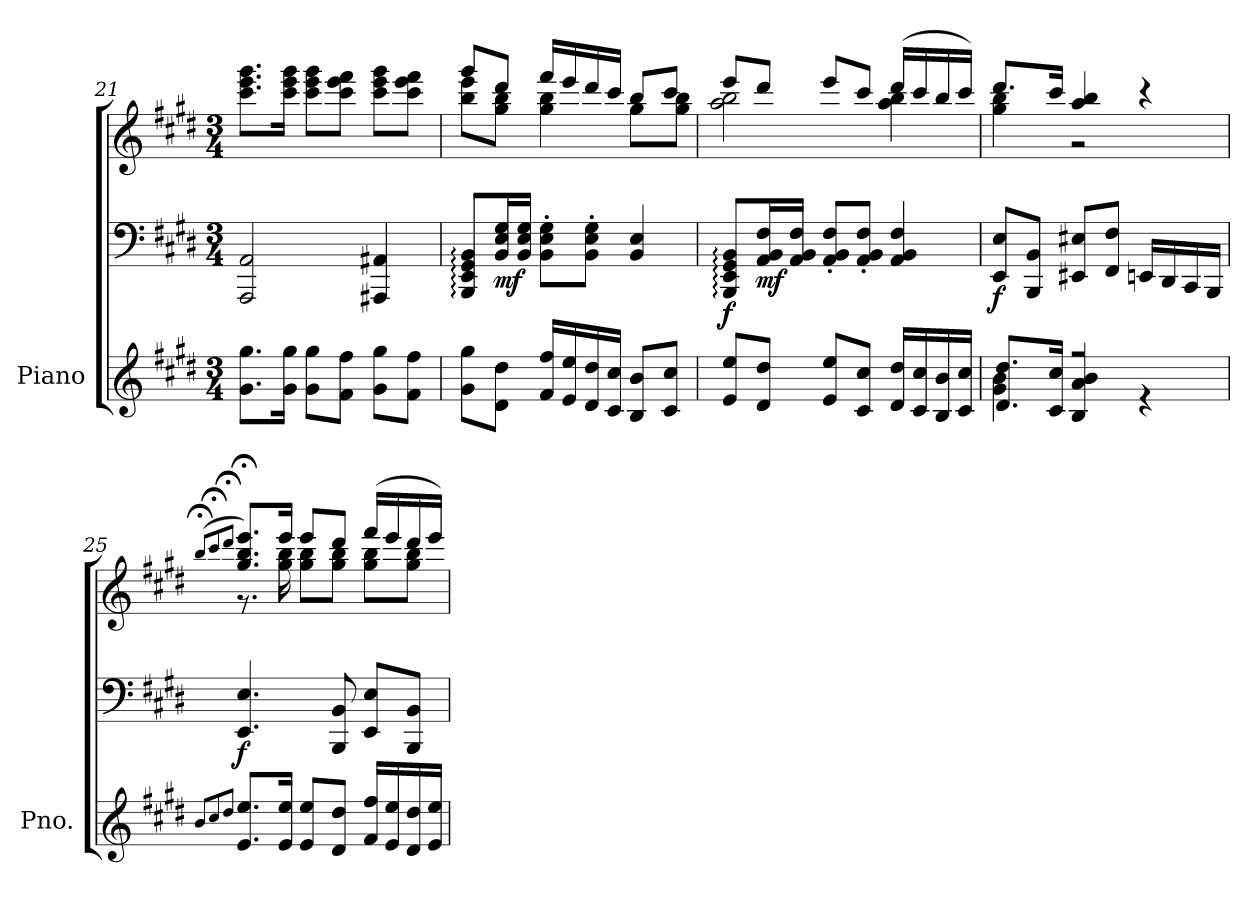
**kern	**kern	**kern	**dynam
*part1	*part1	*part1	*part1
*staff3	*staff2	*staff1	*staff1/2/3
*I"Piano	*	*	*
*I'Pno.	*	*	*
*clefG2	*clefF4	*clefG2	*
*k[f#c#g#d#]	*k[f#c#g#d#]	*k[f#c#g#d#]	*
*M3/4	*M3/4	*M3/4	*
=21	=21	=21	=21
8.g#\ 8.gg#\L	2AAA/ 2AA/	8.ccc#\ 8.eee\ 8.ggg#\L	.
16g#\ 16gg#\Jk	.	16ccc#\ 16eee\ 16ggg#\Jk	.
8g#\ 8gg#\L	.	8ccc#\ 8eee\ 8ggg#\L	.
8f#\ 8ff#\J	.	8ccc#\ 8eee\ 8fff#\J	.
8g#\ 8gg#\L	4AAA#X/ 4AA#X/	8ccc#\ 8eee\ 8ggg#\L	.
8f#\ 8ff#\J	.	8ccc#\ 8eee\ 8fff#\J	.
!!LO:LB:g=z
=22	=22	=22	=22
*	*	*^	*
8g#\ 8gg#\L	8BBB/: 8EE/: 8GG#/: 8BB/:L	8ggg#/L	8bb\ 8eee\L	.
!	!	!	!	!LO:DY:b=2
8d#\ 8dd#\J	16BB/ 16E/ 16G#/L	8ddd#/J	8gg#\ 8bb\J	mf
.	16BB/ 16E/ 16G#/JJ	.	.	.
16f#/ 16ff#/LL	8BB\' 8E\' 8G#\'L	16fff#/LL	4gg#\ 4bb\	.
16e/ 16ee/	.	16eee/	.	.
16d#/ 16dd#/	8BB\' 8E\' 8G#\'J	16ddd#/	.	.
16c#/ 16cc#/JJ	.	16ccc#/JJ	.	.
8B/ 8b/L	4BB/ 4E/	8bb/L	8gg#\L	.
8c#/ 8cc#/J	.	8ccc#/J	8gg#\ 8bb\J	.
=23	=23	=23	=23	=23
!	!	!	!	!LO:DY:b=2
8e/ 8ee/L	8BBB/: 8EE/: 8GG#/: 8BB/:L	8eee/L	2aa\ 2bb\	f
!	!	!	!	!LO:DY:b=2
8d#/ 8dd#/J	16AA/ 16BB/ 16F#/L	8ddd#/J	.	mf
.	16AA/ 16BB/ 16F#/JJ	.	.	.
8e/ 8ee/L	8AA/' 8BB/' 8F#/'L	8eee/L	.	.
8c#/ 8cc#/J	8AA/' 8BB/' 8F#/'J	8ccc#/J	.	.
16d#/ 16dd#/LL	4AA/ 4BB/ 4F#/	(>16ddd#/LL	4aa\ 4bb\	.
16c#/ 16cc#/	.	16ccc#/	.	.
16B/ 16b/	.	16bb/	.	.
16c#/ 16cc#/JJ	.	16ccc#/JJ)	.	.
=24	=24	=24	=24	=24
*^	*	*	*	*
!	!	!	!	!	!LO:DY:b=2
4g#\ 4b\	8.d#/ 8.dd#/L	8EE/ 8E/L	8.ddd#/L	4gg#\ 4bb\	f
.	.	8BBB/ 8BB/J	.	.	.
.	16c#/ 16cc#/Jk	.	16ccc#/Jk	.	.
2r	4B/ 4a/ 4b/	8EE#X/ 8E#X/L	4aa/ 4bb/	2r	.
.	.	8FF#/ 8F#/J	.	.	.
.	4r	16EEn/LL	4r	.	.
.	.	16DD#/	.	.	.
.	.	16CC#/	.	.	.
.	.	16BBB/JJ	.	.	.
*v	*v	*	*	*	*
=25	=25	=25	=25	=25
8qb/L	.	(<8qbb;</L	.	.
8qcc#/	.	8qccc#;</	.	.
8qdd#/J	.	8qddd#;</J	.	.
!	!	!	!	!LO:DY:b=2
8.e/ 8.ee/L	4.EE/ 4.E/	8.gg#/;< 8.bb/;< 8.eee/;<L)	8.r	f
16e/ 16ee/Jk	.	16eee/Jk	16gg#\ 16bb\	.
8e/ 8ee/L	.	8eee/L	8gg#\ 8bb\L	.
8d#/ 8dd#/J	8BBB/ 8BB/	8ddd#/J	8gg#\ 8bb\J	.
16f#/ 16ff#/LL	8EE/ 8E/L	(>16fff#/LL	8gg#\ 8bb\L	.
16e/ 16ee/	.	16eee/	.	.
16d#/ 16dd#/	8BBB/ 8BB/J	16ddd#/	8gg#\ 8bb\J	.
16e/ 16ee/JJ	.	16eee/JJ)	.	.
*	*	*v	*v	*
=	=	=	=
*-	*-	*-	*-
